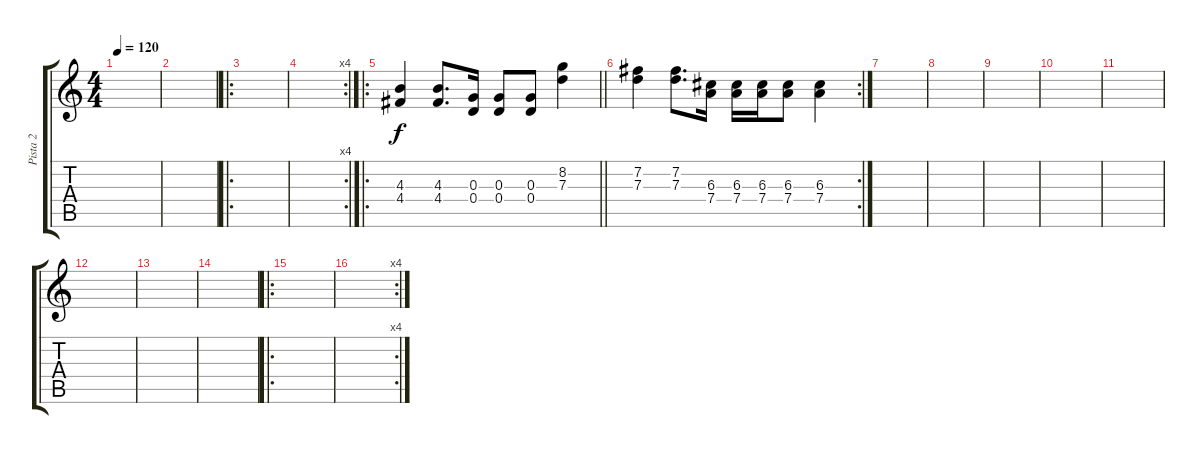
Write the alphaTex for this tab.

\track ("Pista 2" "Pista 2") {instrument distortionguitar}
\staff {score tabs}
\tuning (E4 B3 G3 D3 A2 E2) {hide}
\ts (4 4)
\tempo 120
\clef g2
\ks c
|
|
\ro
|
\rc 4
|
\ro
\barLineRight lightlight
(4.3 4.4).4 (4.3 4.4).8{d} (0.3 0.4).16 (0.3 0.4).8 (0.3 0.4).8 (8.2 7.3).4 |
\rc 2
(7.2 7.3).4 (7.2 7.3).8{d} (6.3 7.4).16 (6.3 7.4).16 (6.3 7.4).16 (6.3 7.4).8 (6.3 7.4).4 |
|
|
|
|
|
|
|
|
\ro
|
\rc 4
